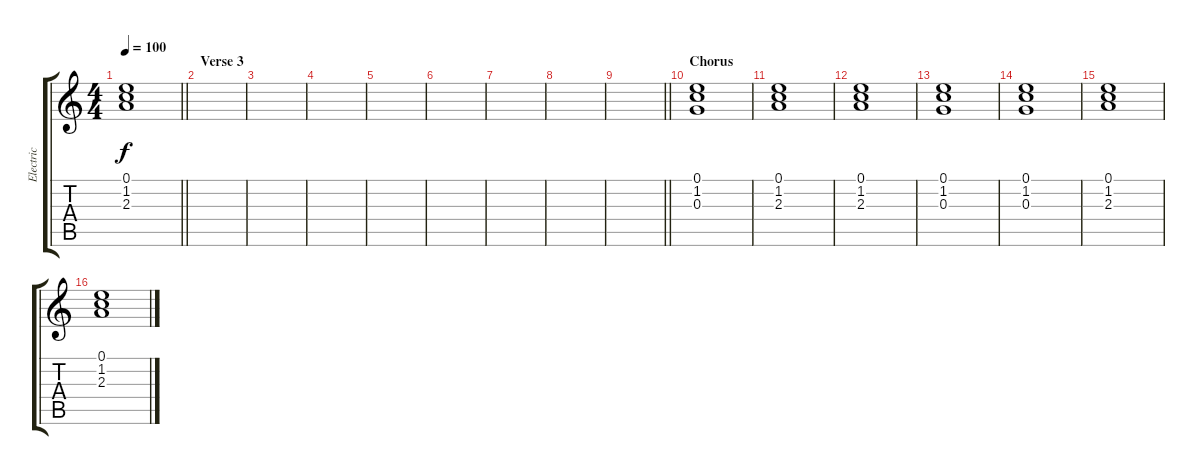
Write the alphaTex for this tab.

\track ("Electric" "Electric") {instrument overdrivenguitar}
\staff {score tabs}
\tuning (E4 B3 G3 D3 A2 E2) {hide}
\ts (4 4)
\tempo 100
\clef g2
\barLineRight lightlight
\ks c
(0.1 1.2 2.3).1{dy f} |
\section ("" "Verse 3")
|
|
|
|
|
|
|
\barLineRight lightlight
|
\section ("" "Chorus")
(0.1 1.2 0.3).1 |
(0.1 1.2 2.3).1 |
(0.1 1.2 2.3).1 |
(0.1 1.2 0.3).1 |
(0.1 1.2 0.3).1 |
(0.1 1.2 2.3).1 |
(0.1 1.2 2.3).1
